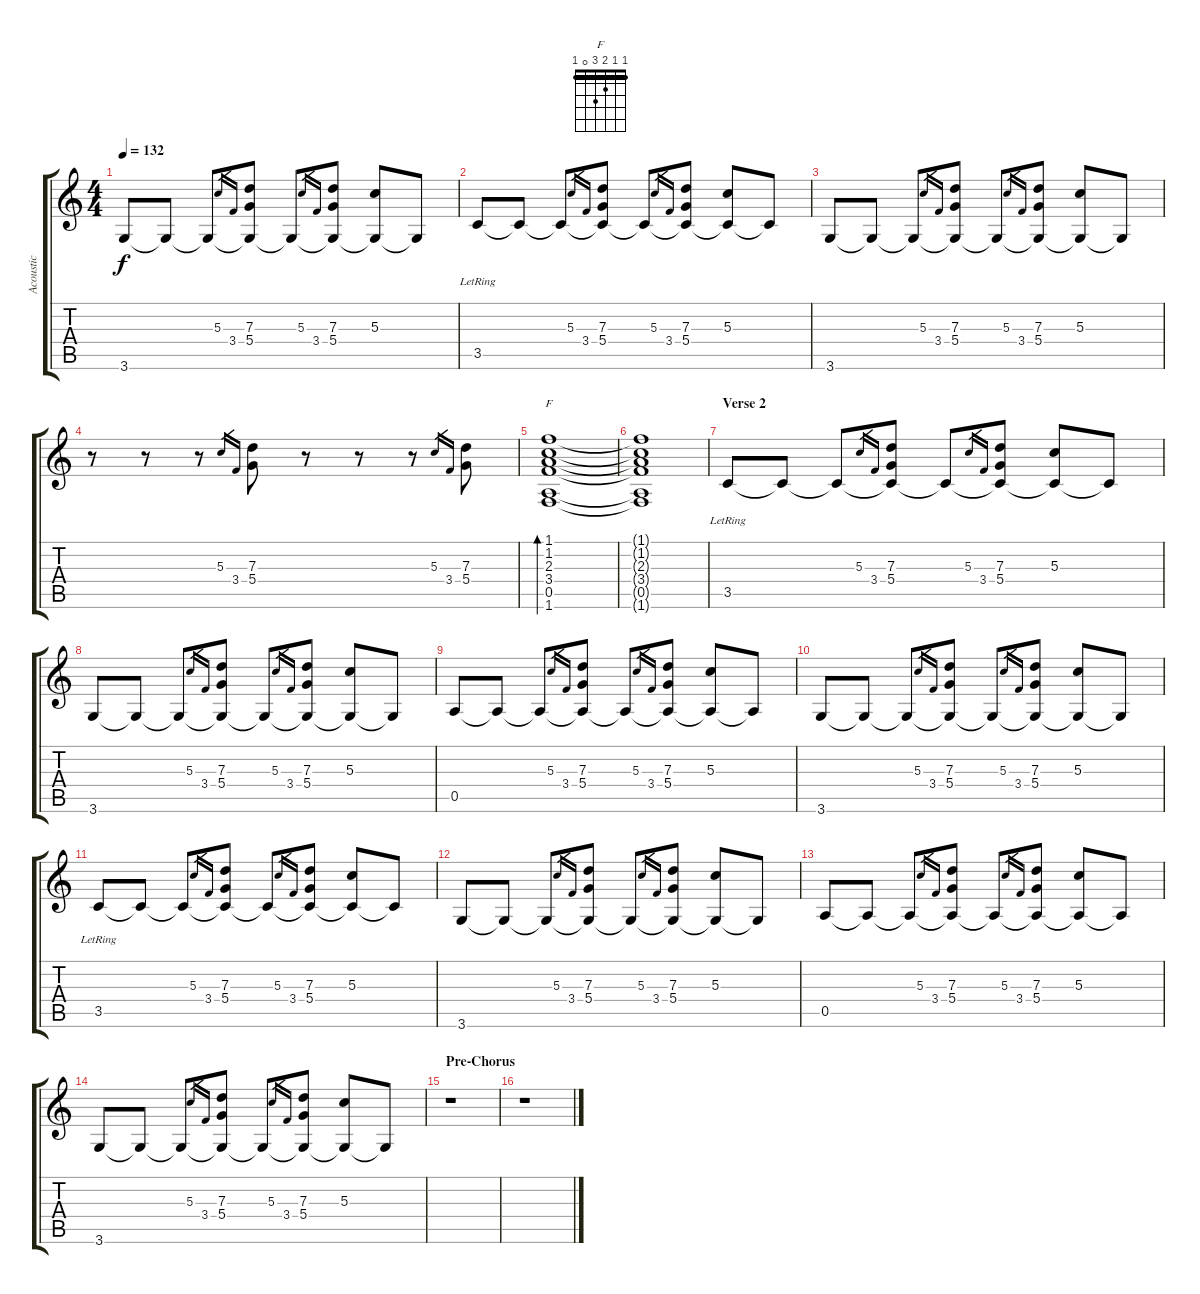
\track ("Acoustic" "Acoustic") {instrument acousticguitarsteel}
\staff {score tabs}
\tuning (E4 B3 G3 D3 A2 E2) {hide}
\chord ("F" 1 1 2 3 0 1) {barre 1}
\ts (4 4)
\tempo 132
\clef g2
\ks c
3.6.8{dy f} 3.6{t}.8 3.6{t}.8 5.3.16{gr} 3.4.16{gr} (7.3 5.4 3.6{t}).8 3.6{t}.8 5.3.16{gr} 3.4.16{gr} (7.3 5.4 3.6{t}).8 (5.3 3.6{t}).8 3.6{t}.8 |
3.5{lr}.8 3.5{t}.8 3.5{t}.8 5.3.16{gr} 3.4.16{gr} (7.3 5.4 3.5{t}).8 3.5{t}.8 5.3.16{gr} 3.4.16{gr} (7.3 5.4 3.5{t}).8 (5.3 3.5{t}).8 3.5{t}.8 |
3.6.8 3.6{t}.8 3.6{t}.8 5.3.16{gr} 3.4.16{gr} (7.3 5.4 3.6{t}).8 3.6{t}.8 5.3.16{gr} 3.4.16{gr} (7.3 5.4 3.6{t}).8 (5.3 3.6{t}).8 3.6{t}.8 |
r.8 r.8 r.8 5.3.16{gr} 3.4.16{gr} (7.3 5.4).8 r.8 r.8 r.8 5.3.16{gr} 3.4.16{gr} (7.3 5.4).8 |
(1.1 1.2 2.3 3.4 0.5 1.6).1{bd 60 ch "F"} |
(1.1{t} 1.2{t} 2.3{t} 3.4{t} 0.5{t} 1.6{t}).1 |
\section ("" "Verse 2")
3.5{lr}.8 3.5{t}.8 3.5{t}.8 5.3.16{gr} 3.4.16{gr} (7.3 5.4 3.5{t}).8 3.5{t}.8 5.3.16{gr} 3.4.16{gr} (7.3 5.4 3.5{t}).8 (5.3 3.5{t}).8 3.5{t}.8 |
3.6.8 3.6{t}.8 3.6{t}.8 5.3.16{gr} 3.4.16{gr} (7.3 5.4 3.6{t}).8 3.6{t}.8 5.3.16{gr} 3.4.16{gr} (7.3 5.4 3.6{t}).8 (5.3 3.6{t}).8 3.6{t}.8 |
0.5.8 0.5{t}.8 0.5{t}.8 5.3.16{gr} 3.4.16{gr} (7.3 5.4 0.5{t}).8 0.5{t}.8 5.3.16{gr} 3.4.16{gr} (7.3 5.4 0.5{t}).8 (5.3 0.5{t}).8 0.5{t}.8 |
3.6.8 3.6{t}.8 3.6{t}.8 5.3.16{gr} 3.4.16{gr} (7.3 5.4 3.6{t}).8 3.6{t}.8 5.3.16{gr} 3.4.16{gr} (7.3 5.4 3.6{t}).8 (5.3 3.6{t}).8 3.6{t}.8 |
3.5{lr}.8 3.5{t}.8 3.5{t}.8 5.3.16{gr} 3.4.16{gr} (7.3 5.4 3.5{t}).8 3.5{t}.8 5.3.16{gr} 3.4.16{gr} (7.3 5.4 3.5{t}).8 (5.3 3.5{t}).8 3.5{t}.8 |
3.6.8 3.6{t}.8 3.6{t}.8 5.3.16{gr} 3.4.16{gr} (7.3 5.4 3.6{t}).8 3.6{t}.8 5.3.16{gr} 3.4.16{gr} (7.3 5.4 3.6{t}).8 (5.3 3.6{t}).8 3.6{t}.8 |
0.5.8 0.5{t}.8 0.5{t}.8 5.3.16{gr} 3.4.16{gr} (7.3 5.4 0.5{t}).8 0.5{t}.8 5.3.16{gr} 3.4.16{gr} (7.3 5.4 0.5{t}).8 (5.3 0.5{t}).8 0.5{t}.8 |
3.6.8 3.6{t}.8 3.6{t}.8 5.3.16{gr} 3.4.16{gr} (7.3 5.4 3.6{t}).8 3.6{t}.8 5.3.16{gr} 3.4.16{gr} (7.3 5.4 3.6{t}).8 (5.3 3.6{t}).8 3.6{t}.8 |
\section ("" "Pre-Chorus")
r.1 |
r.1
